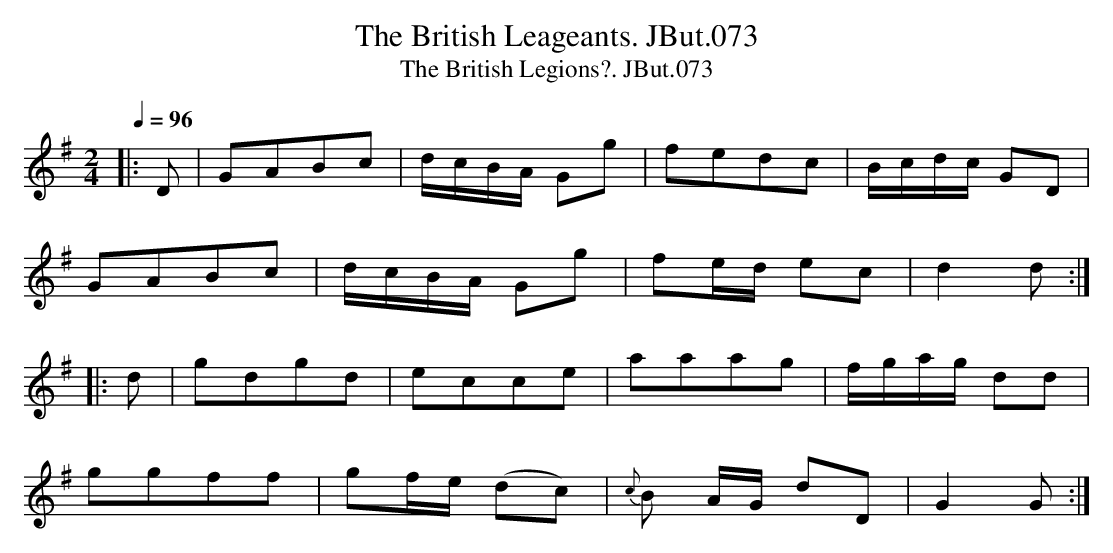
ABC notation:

X:1
T:British Leageants. JBut.073, The
T:British Legions?. JBut.073, The
M:2/4
L:1/8
Q:1/4=96
K:G
|:D|GABc|d/c/B/A/ Gg|fedc|B/c/d/c/ GD|
GABc|d/c/B/A/ Gg|fe/d/ ec|d2 d:|
|:d|gdgd|ecce|aaag|f/g/a/g/ dd|
ggff|gf/e/ (dc)|{c}B A/G/ dD|G2G:|
